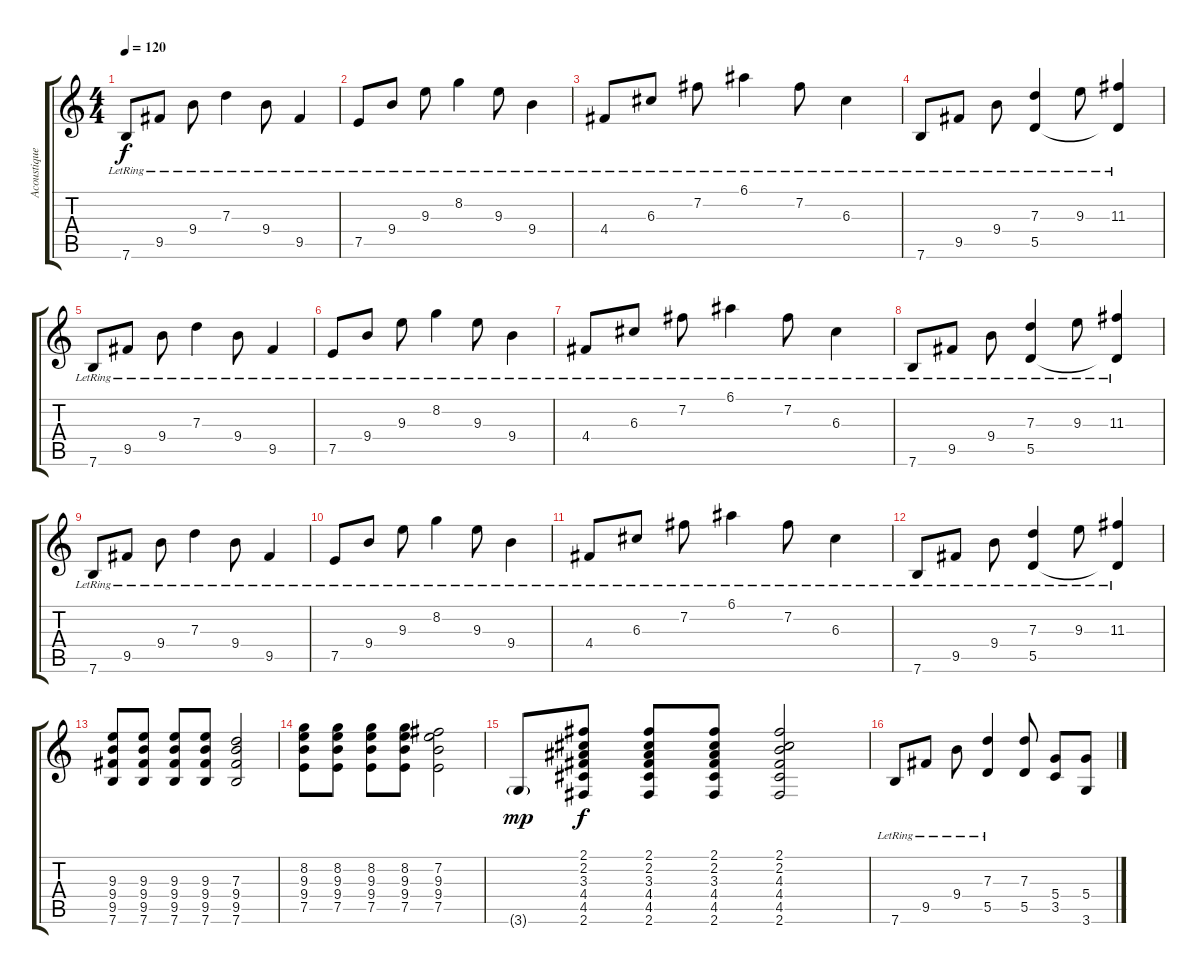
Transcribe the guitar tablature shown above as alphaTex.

\track ("Acoustique" "Acoustique") {instrument acousticguitarsteel}
\staff {score tabs}
\tuning (E4 B3 G3 D3 A2 E2) {hide}
\ts (4 4)
\tempo 120
\clef g2
\ks c
7.6{lr}.8{dy f} 9.5{lr}.8 9.4{lr}.8 7.3{lr}.4 9.4{lr}.8 9.5{lr}.4 |
7.5{lr}.8 9.4{lr}.8 9.3{lr}.8 8.2{lr}.4 9.3{lr}.8 9.4{lr}.4 |
4.4{lr}.8 6.3{lr}.8 7.2{lr}.8 6.1{lr}.4 7.2{lr}.8 6.3{lr}.4 |
7.6{lr}.8 9.5{lr}.8 9.4{lr}.8 (7.3{lr} 5.5{lr}).4 9.3{lr}.8 (11.3{lr} 5.5{t}).4 |
7.6{lr}.8 9.5{lr}.8 9.4{lr}.8 7.3{lr}.4 9.4{lr}.8 9.5{lr}.4 |
7.5{lr}.8 9.4{lr}.8 9.3{lr}.8 8.2{lr}.4 9.3{lr}.8 9.4{lr}.4 |
4.4{lr}.8 6.3{lr}.8 7.2{lr}.8 6.1{lr}.4 7.2{lr}.8 6.3{lr}.4 |
7.6{lr}.8 9.5{lr}.8 9.4{lr}.8 (7.3{lr} 5.5{lr}).4 9.3{lr}.8 (11.3{lr} 5.5{t}).4 |
7.6{lr}.8 9.5{lr}.8 9.4{lr}.8 7.3{lr}.4 9.4{lr}.8 9.5{lr}.4 |
7.5{lr}.8 9.4{lr}.8 9.3{lr}.8 8.2{lr}.4 9.3{lr}.8 9.4{lr}.4 |
4.4{lr}.8 6.3{lr}.8 7.2{lr}.8 6.1{lr}.4 7.2{lr}.8 6.3{lr}.4 |
7.6{lr}.8 9.5{lr}.8 9.4{lr}.8 (7.3{lr} 5.5{lr}).4 9.3{lr}.8 (11.3{lr} 5.5{t}).4 |
(9.3 9.4 9.5 7.6).8 (9.3 9.4 9.5 7.6).8 (9.3 9.4 9.5 7.6).8 (9.3 9.4 9.5 7.6).8 (7.3 9.4 9.5 7.6).2 |
(8.2 9.3 9.4 7.5).8 (8.2 9.3 9.4 7.5).8 (8.2 9.3 9.4 7.5).8 (8.2 9.3 9.4 7.5).8 (7.2 9.3 9.4 7.5).2 |
3.6{g}.8{dy mp} (2.1 2.2 3.3 4.4 4.5 2.6).8{dy f} (2.1 2.2 3.3 4.4 4.5 2.6).8 (2.1 2.2 3.3 4.4 4.5 2.6).8 (2.1 2.2 4.3 4.4 4.5 2.6).2 |
7.6{lr}.8 9.5{lr}.8 9.4{lr}.8 (7.3{lr} 5.5{lr}).4 (7.3 5.5).8 (5.4 3.5).8 (5.4 3.6).8
